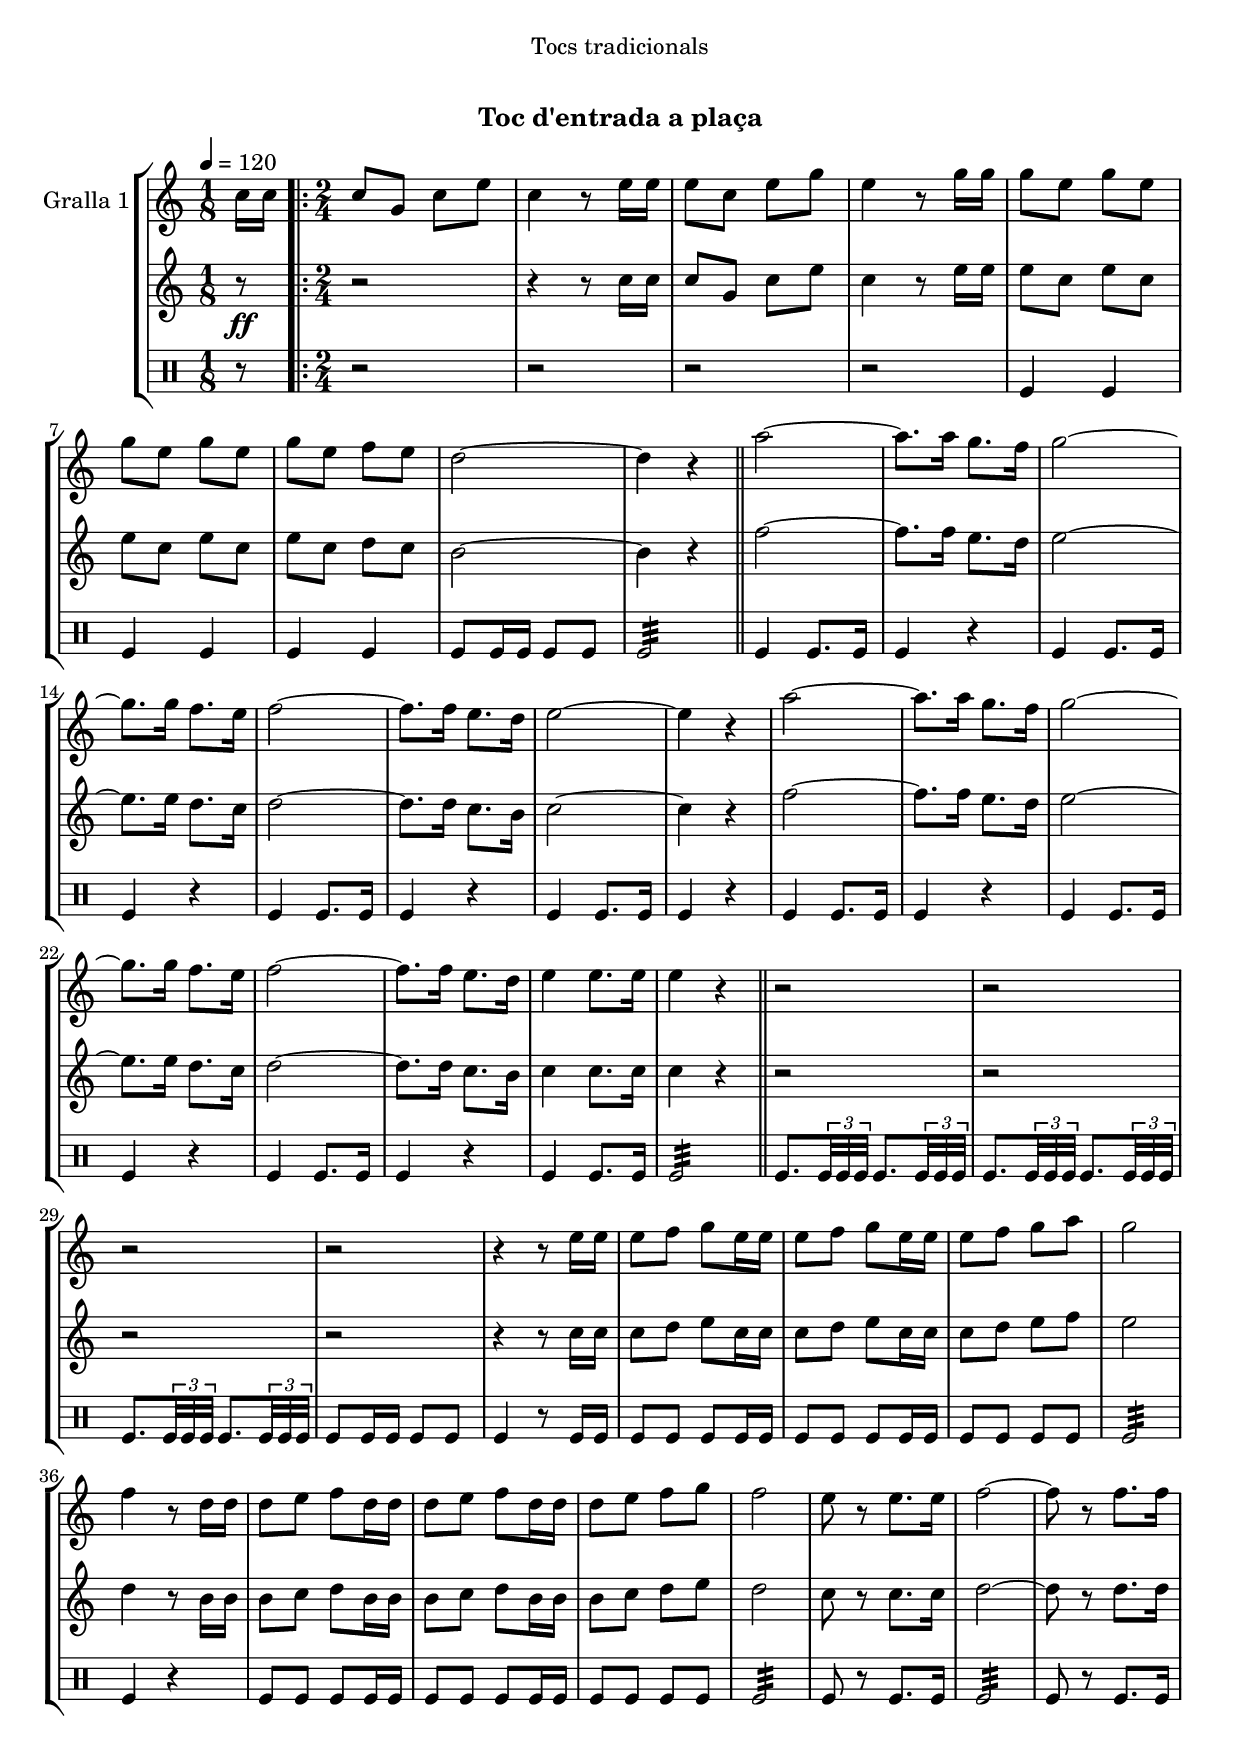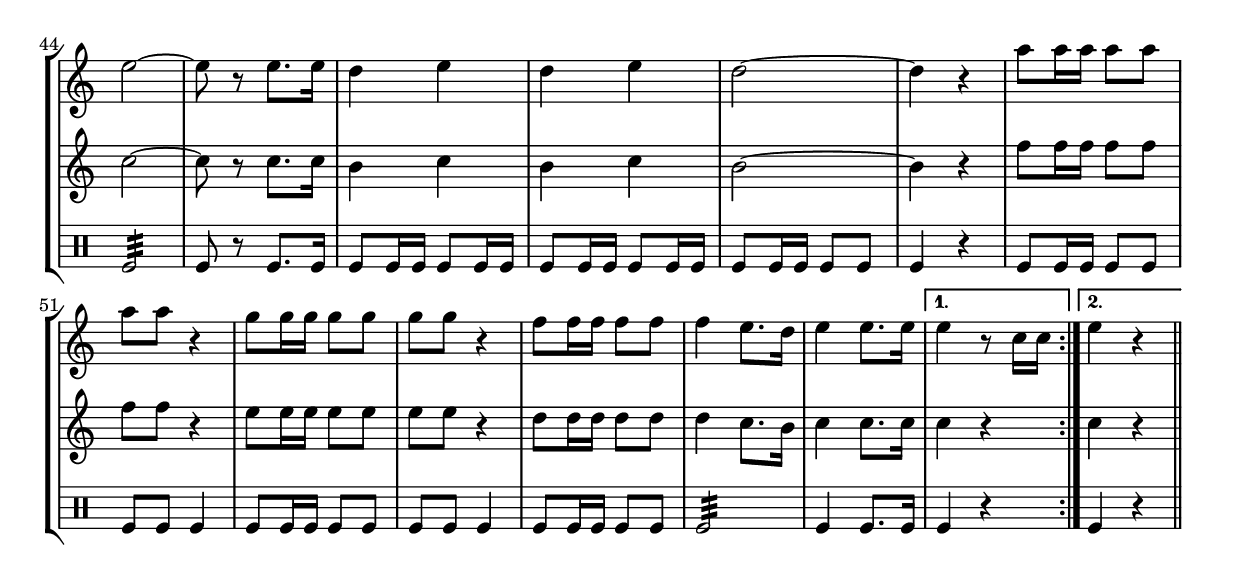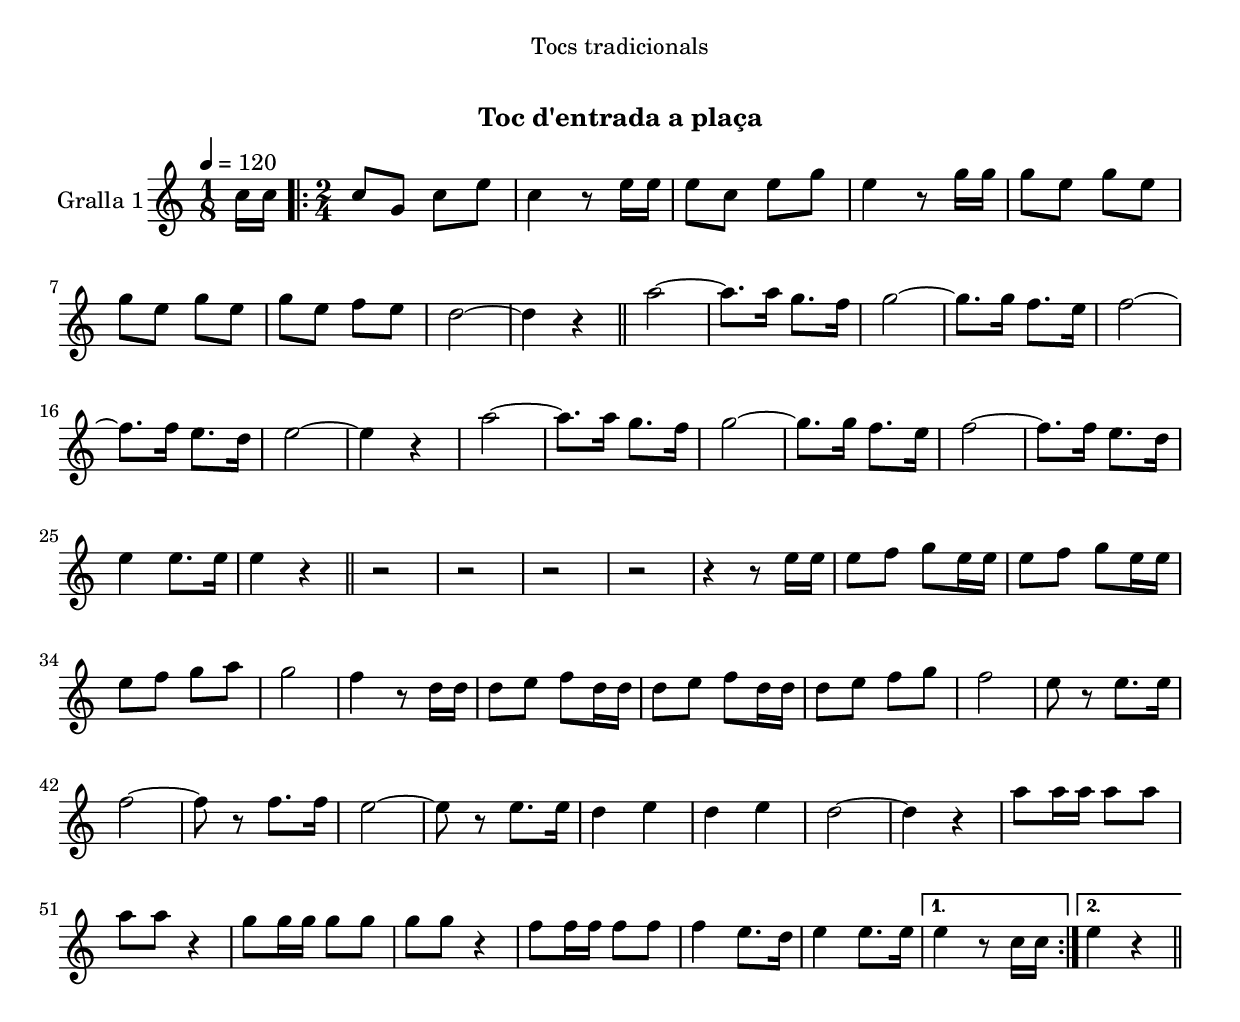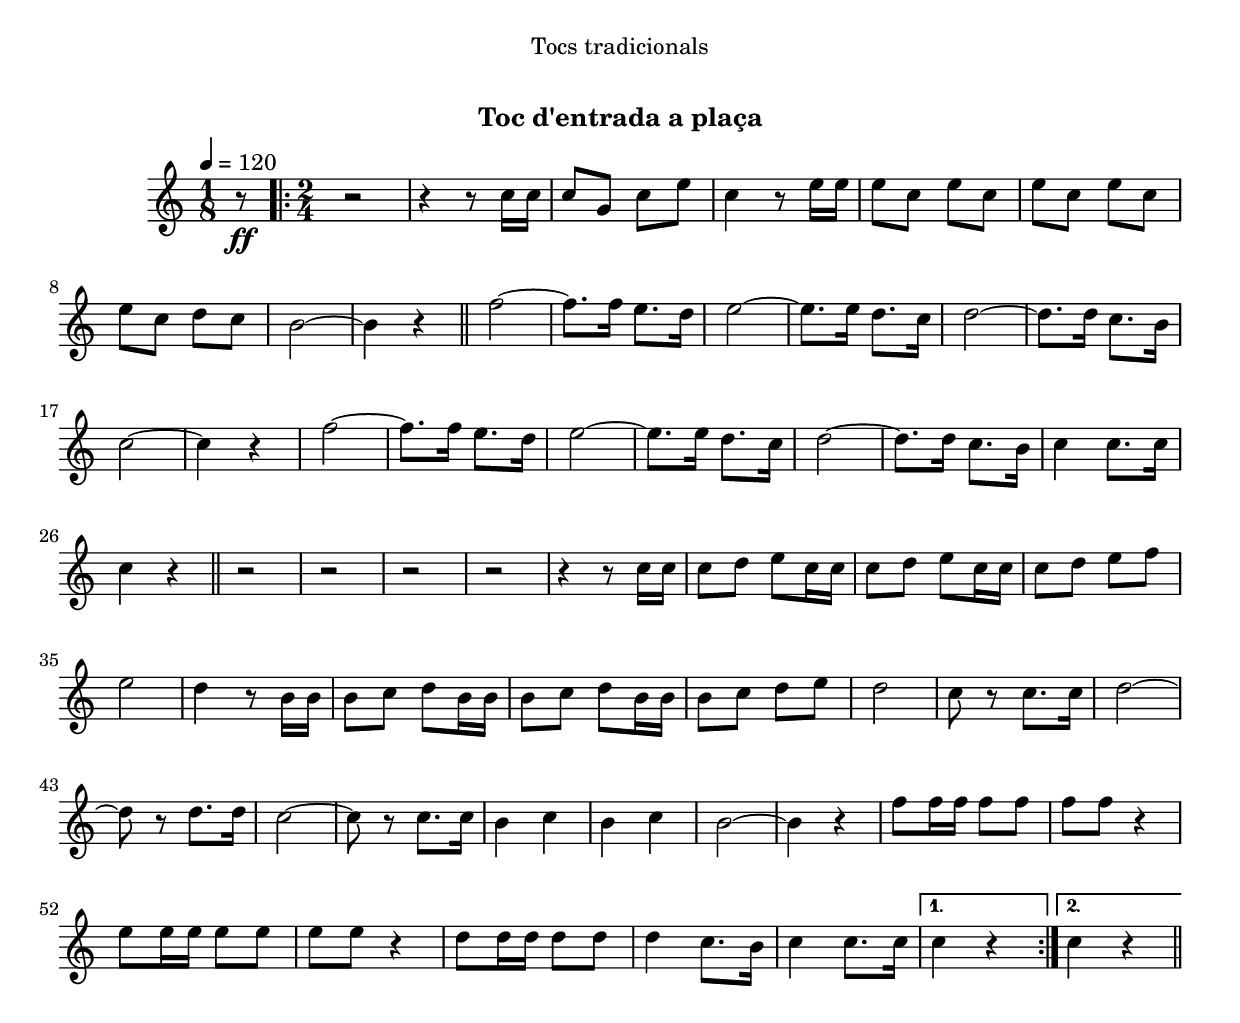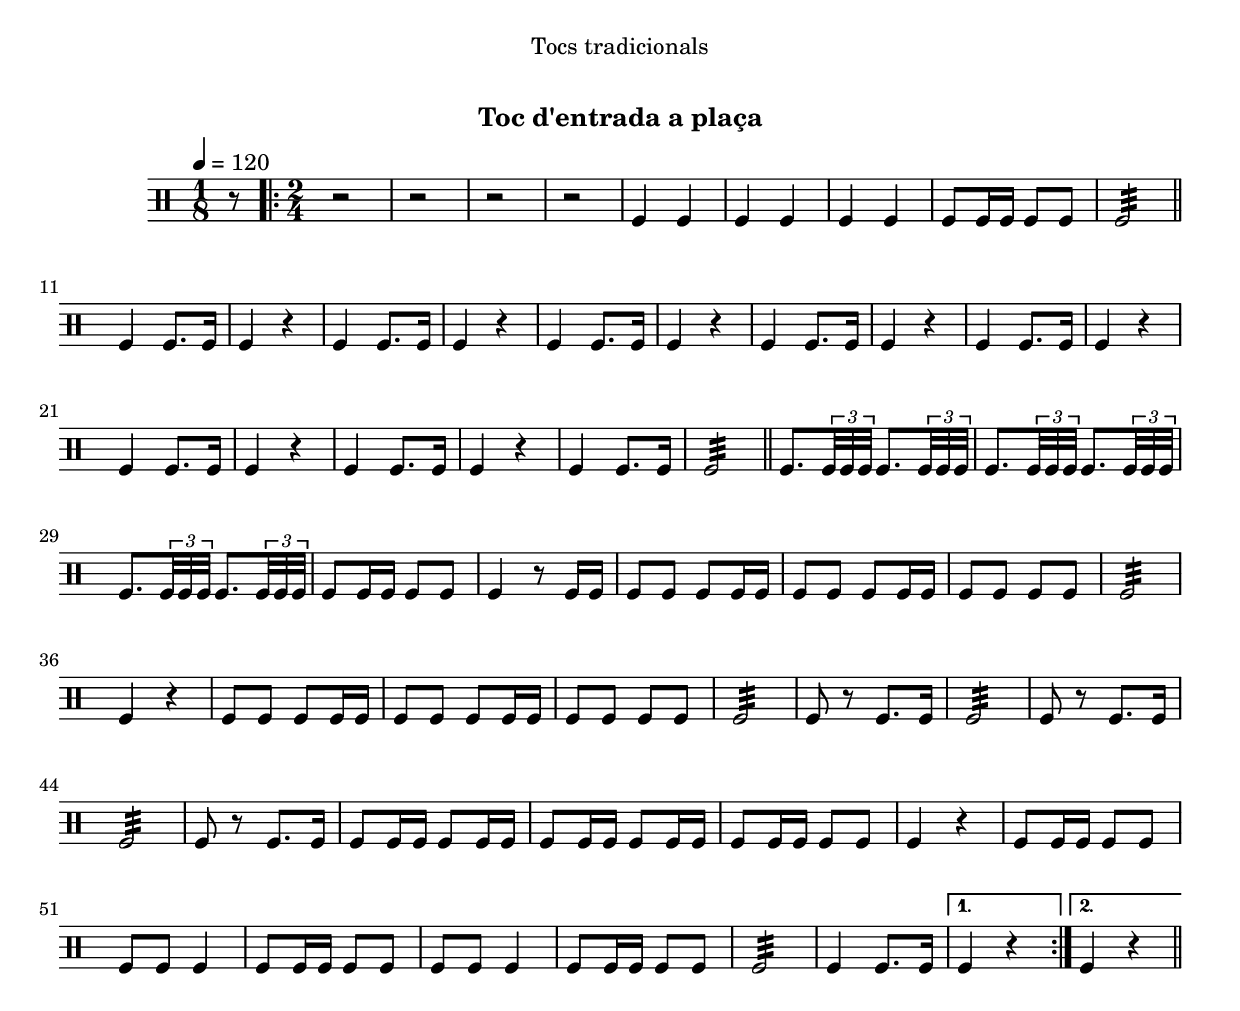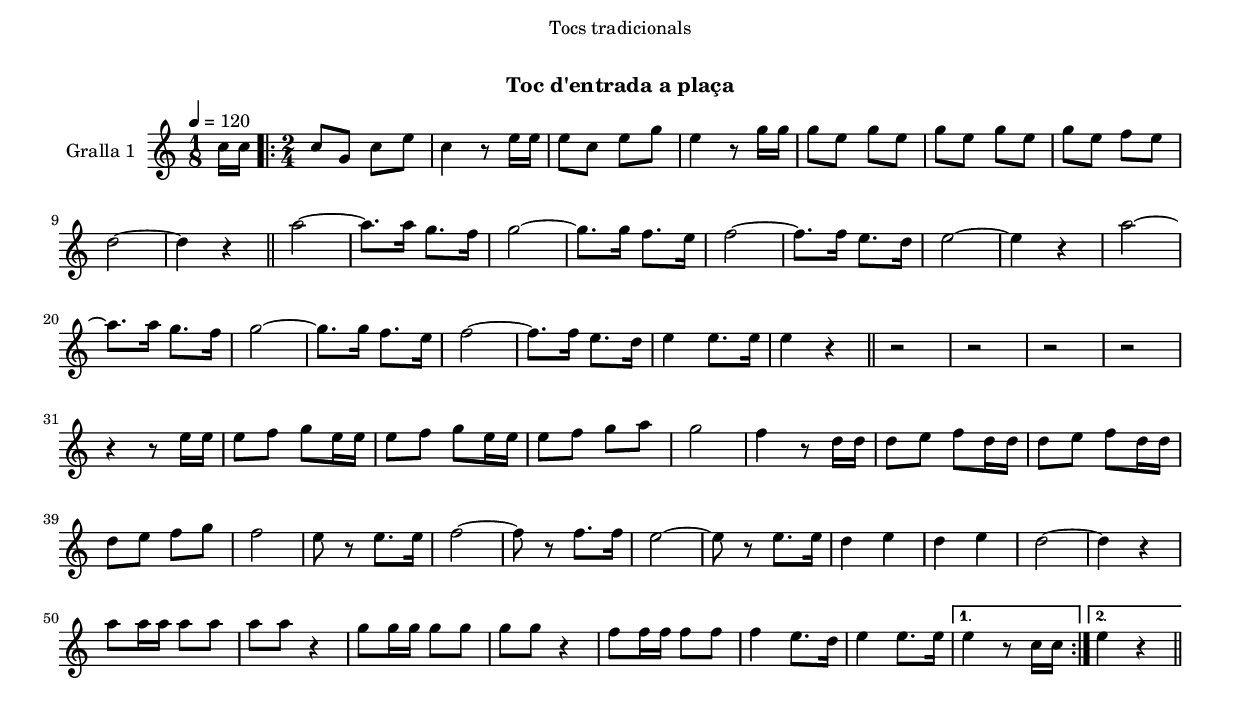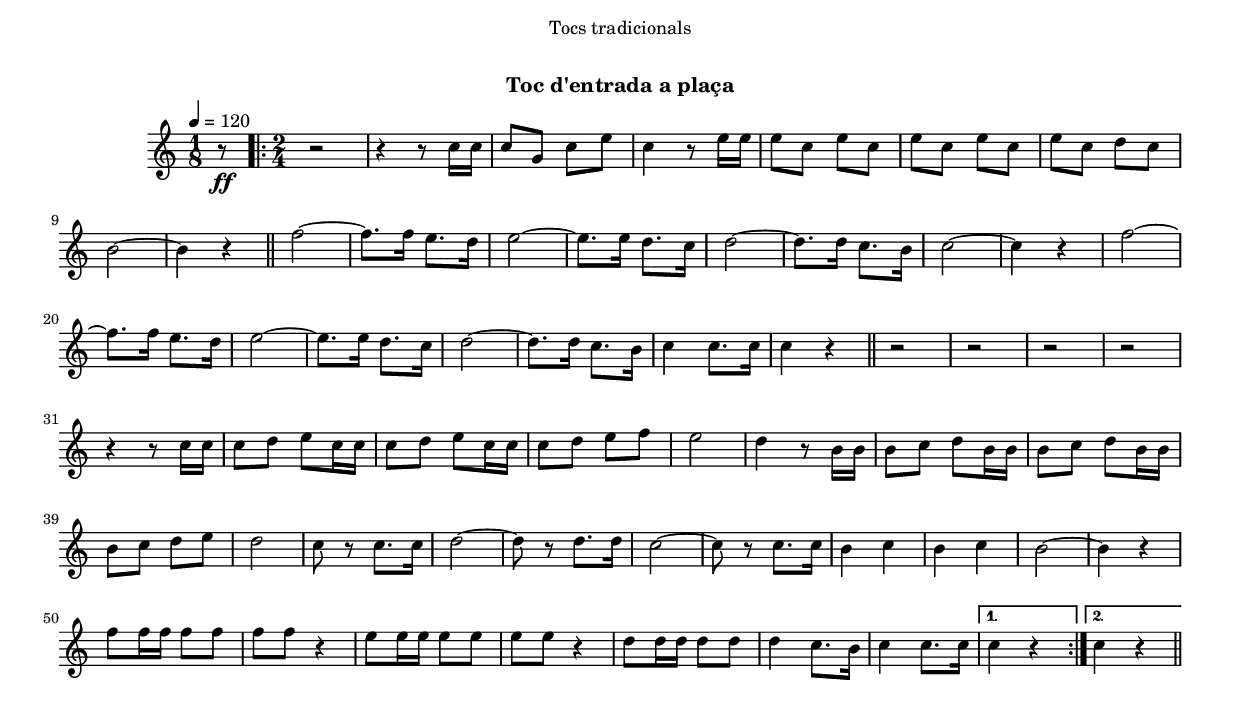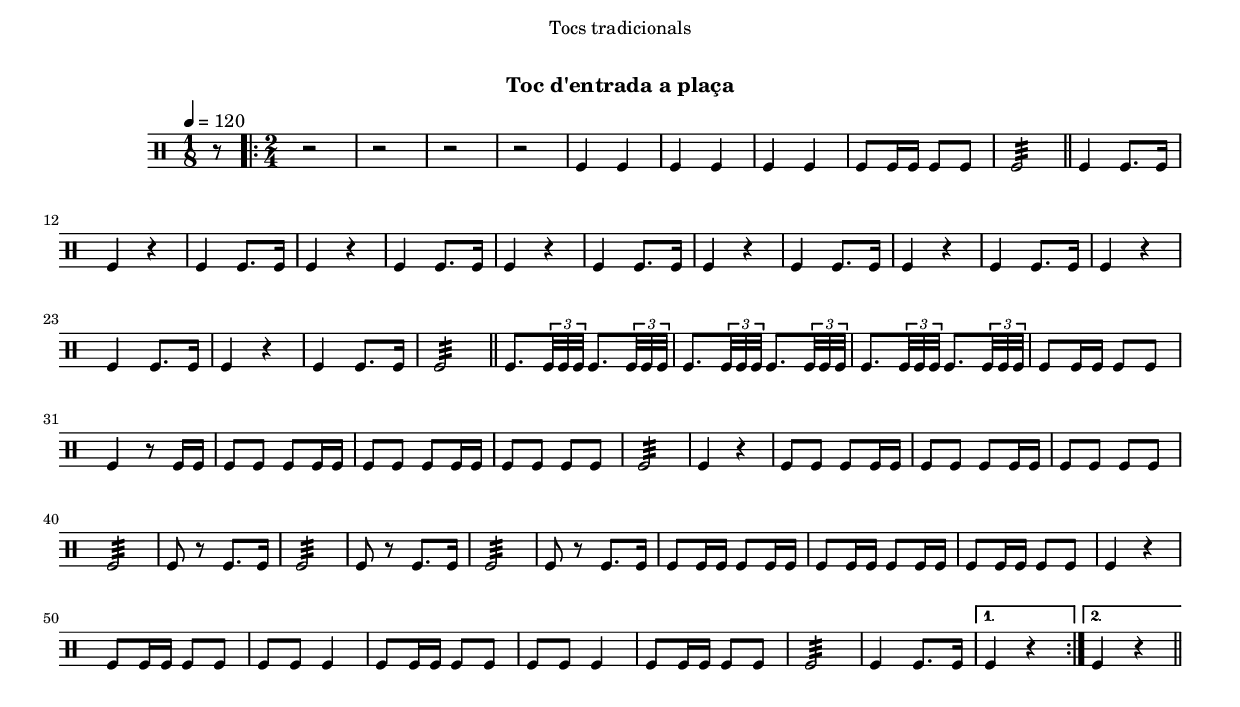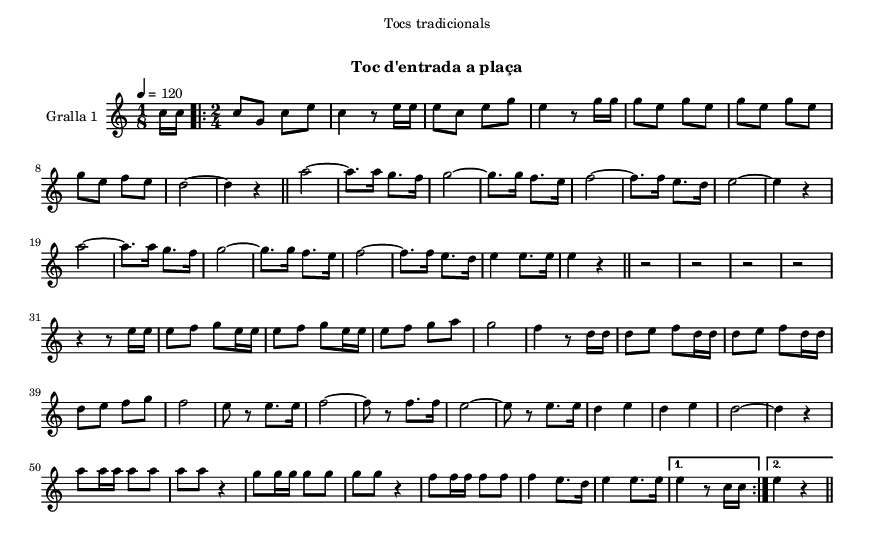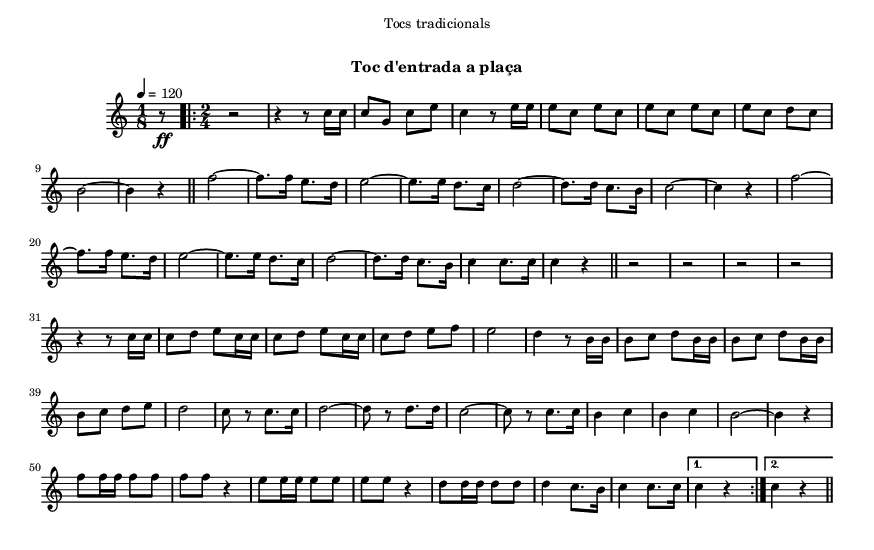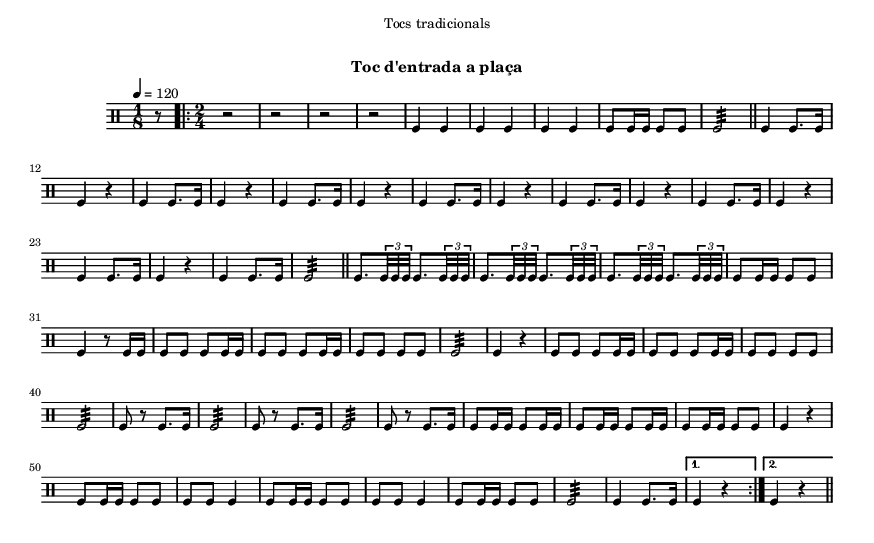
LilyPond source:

\version "2.16.0"

\header {
  dedication="Tocs tradicionals"
  title="  "
  subtitle="Toc d'entrada a plaça"
  subsubtitle=""
  poet=""
  meter=""
  piece=""
  composer=""
  arranger=""
  opus=""
  instrument=""
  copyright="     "
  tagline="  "
}

liniaroAa =
\relative c''
{
  \tempo 4=120
  \clef treble
  \key c \major
  \time 1/8
  c16 c  |
  \time 2/4   \repeat volta 2 { c8 g c e  |
  c4 r8 e16 e  |
  e8 c e g  |
  %05
  e4 r8 g16 g  |
  g8 e g e  |
  g8 e g e  |
  g8 e f e  |
  d2 ~  |
  %10
  d4 r  \bar "||"
  a'2 ~  |
  a8. a16 g8. f16  |
  g2 ~  |
  g8. g16 f8. e16  |
  %15
  f2 ~  |
  f8. f16 e8. d16  |
  e2 ~  |
  e4 r  |
  a2 ~  |
  %20
  a8. a16 g8. f16  |
  g2 ~  |
  g8. g16 f8. e16  |
  f2 ~  |
  f8. f16 e8. d16  |
  %25
  e4 e8. e16  |
  e4 r  \bar "||"
  r2  |
  r2  |
  r2  |
  %30
  r2  |
  r4 r8 e16 e  |
  e8 f g e16 e  |
  e8 f g e16 e  |
  e8 f g a  |
  %35
  g2  |
  f4 r8 d16 d  |
  d8 e f d16 d  |
  d8 e f d16 d  |
  d8 e f g  |
  %40
  f2  |
  e8 r e8. e16  |
  f2 ~  |
  f8 r f8. f16  |
  e2 ~  |
  %45
  e8 r e8. e16  |
  d4 e  |
  d4 e  |
  d2 ~  |
  d4 r  |
  %50
  a'8 a16 a a8 a  |
  a8 a r4  |
  g8 g16 g g8 g  |
  g8 g r4  |
  f8 f16 f f8 f  |
  %55
  f4 e8. d16  |
  e4 e8. e16 }
  \alternative { { e4 r8 c16 c }
  { e4 r } } \bar "||"
}

liniaroAb =
\relative c''
{
  \tempo 4=120
  \clef treble
  \key c \major
  \time 1/8
  r8 \ff  |
  \time 2/4   \repeat volta 2 { r2  |
  r4 r8 c16 c  |
  c8 g c e  |
  %05
  c4 r8 e16 e  |
  e8 c e c  |
  e8 c e c  |
  e8 c d c  |
  b2 ~  |
  %10
  b4 r  \bar "||"
  f'2 ~  |
  f8. f16 e8. d16  |
  e2 ~  |
  e8. e16 d8. c16  |
  %15
  d2 ~  |
  d8. d16 c8. b16  |
  c2 ~  |
  c4 r  |
  f2 ~  |
  %20
  f8. f16 e8. d16  |
  e2 ~  |
  e8. e16 d8. c16  |
  d2 ~  |
  d8. d16 c8. b16  |
  %25
  c4 c8. c16  |
  c4 r  \bar "||"
  r2  |
  r2  |
  r2  |
  %30
  r2  |
  r4 r8 c16 c  |
  c8 d e c16 c  |
  c8 d e c16 c  |
  c8 d e f  |
  %35
  e2  |
  d4 r8 b16 b  |
  b8 c d b16 b  |
  b8 c d b16 b  |
  b8 c d e  |
  %40
  d2  |
  c8 r c8. c16  |
  d2 ~  |
  d8 r d8. d16  |
  c2 ~  |
  %45
  c8 r c8. c16  |
  b4 c  |
  b4 c  |
  b2 ~  |
  b4 r  |
  %50
  f'8 f16 f f8 f  |
  f8 f r4  |
  e8 e16 e e8 e  |
  e8 e r4  |
  d8 d16 d d8 d  |
  %55
  d4 c8. b16  |
  c4 c8. c16 }
  \alternative { { c4 r }
  { c4 r } } \bar "||"
}

liniaroAc =
\drummode
{
  \tempo 4=120
  \time 1/8
  r8  |
  \time 2/4   \repeat volta 2 { r2  |
  r2  |
  r2  |
  %05
  r2  |
  tomfl4 tomfl  |
  tomfl4 tomfl  |
  tomfl4 tomfl  |
  tomfl8 tomfl16 tomfl tomfl8 tomfl  |
  %10
  tomfl2:32  \bar "||"
  tomfl4 tomfl8. tomfl16  |
  tomfl4 r  |
  tomfl4 tomfl8. tomfl16  |
  tomfl4 r  |
  %15
  tomfl4 tomfl8. tomfl16  |
  tomfl4 r  |
  tomfl4 tomfl8. tomfl16  |
  tomfl4 r  |
  tomfl4 tomfl8. tomfl16  |
  %20
  tomfl4 r  |
  tomfl4 tomfl8. tomfl16  |
  tomfl4 r  |
  tomfl4 tomfl8. tomfl16  |
  tomfl4 r  |
  %25
  tomfl4 tomfl8. tomfl16  |
  tomfl2:32  \bar "||"
  tomfl8. \times 2/3 { tomfl32 tomfl tomfl } tomfl8. \times 2/3 { tomfl32 tomfl tomfl }  |
  tomfl8. \times 2/3 { tomfl32 tomfl tomfl } tomfl8. \times 2/3 { tomfl32 tomfl tomfl }  |
  tomfl8. \times 2/3 { tomfl32 tomfl tomfl } tomfl8. \times 2/3 { tomfl32 tomfl tomfl }  |
  %30
  tomfl8 tomfl16 tomfl tomfl8 tomfl  |
  tomfl4 r8 tomfl16 tomfl  |
  tomfl8 tomfl tomfl tomfl16 tomfl  |
  tomfl8 tomfl tomfl tomfl16 tomfl  |
  tomfl8 tomfl tomfl tomfl  |
  %35
  tomfl2:32  |
  tomfl4 r4  | % troigo!
  tomfl8 tomfl tomfl tomfl16 tomfl  |
  tomfl8 tomfl tomfl tomfl16 tomfl  |
  tomfl8 tomfl tomfl tomfl  |
  %40
  tomfl2:32  |
  tomfl8 r tomfl8. tomfl16  |
  tomfl2:32  |
  tomfl8 r tomfl8. tomfl16  |
  tomfl2:32  |
  %45
  tomfl8 r tomfl8. tomfl16  |
  tomfl8 tomfl16 tomfl tomfl8 tomfl16 tomfl  |
  tomfl8 tomfl16 tomfl tomfl8 tomfl16 tomfl  |
  tomfl8 tomfl16 tomfl tomfl8 tomfl  |
  tomfl4 r  |
  %50
  tomfl8 tomfl16 tomfl tomfl8 tomfl  |
  tomfl8 tomfl tomfl4  |
  tomfl8 tomfl16 tomfl tomfl8 tomfl  |
  tomfl8 tomfl tomfl4  |
  tomfl8 tomfl16 tomfl tomfl8 tomfl  |
  %55
  tomfl2:32  |
  tomfl4 tomfl8. tomfl16 }
  \alternative { { tomfl4 r }
  { tomfl4 r } } \bar "||"
}

\book {

\paper {
  print-page-number = false
  #(set-paper-size "a4")
  #(layout-set-staff-size 20)
}

\bookpart {
  \score {
    \new StaffGroup {
      \override Score.RehearsalMark #'self-alignment-X = #LEFT
      <<
        \new Staff \with {instrumentName = #"Gralla 1" } \liniaroAa
        \new Staff \with {instrumentName = #"" } \liniaroAb
        \new DrumStaff \with {instrumentName = #"" } \liniaroAc
      >>
    }
    \layout {}
  }\score { \unfoldRepeats
    \new StaffGroup {
      \override Score.RehearsalMark #'self-alignment-X = #LEFT
      <<
        \new Staff \with {instrumentName = #"Gralla 1" } \liniaroAa
        \new Staff \with {instrumentName = #"" } \liniaroAb
        \new DrumStaff \with {instrumentName = #"" } \liniaroAc
      >>
    }
    \midi {}
  }
}

\bookpart {
  \header {}
  \score {
    \new StaffGroup {
      \override Score.RehearsalMark #'self-alignment-X = #LEFT
      <<
        \new Staff \with {instrumentName = #"Gralla 1" } \liniaroAa
      >>
    }
    \layout {}
  }\score { \unfoldRepeats
    \new StaffGroup {
      \override Score.RehearsalMark #'self-alignment-X = #LEFT
      <<
        \new Staff \with {instrumentName = #"Gralla 1" } \liniaroAa
      >>
    }
    \midi {}
  }
}

\bookpart {
  \header {}
  \score {
    \new StaffGroup {
      \override Score.RehearsalMark #'self-alignment-X = #LEFT
      <<
        \new Staff \with {instrumentName = #"" } \liniaroAb
      >>
    }
    \layout {}
  }\score { \unfoldRepeats
    \new StaffGroup {
      \override Score.RehearsalMark #'self-alignment-X = #LEFT
      <<
        \new Staff \with {instrumentName = #"" } \liniaroAb
      >>
    }
    \midi {}
  }
}

\bookpart {
  \header {}
  \score {
    \new StaffGroup {
      \override Score.RehearsalMark #'self-alignment-X = #LEFT
      <<
        \new DrumStaff \with {instrumentName = #"" } \liniaroAc
      >>
    }
    \layout {}
  }\score { \unfoldRepeats
    \new StaffGroup {
      \override Score.RehearsalMark #'self-alignment-X = #LEFT
      <<
        \new DrumStaff \with {instrumentName = #"" } \liniaroAc
      >>
    }
    \midi {}
  }
}

}

\book {

\paper {
  print-page-number = false
  #(set-paper-size "a5landscape")
  #(layout-set-staff-size 16)
}

\bookpart {
  \header {}
  \score {
    \new StaffGroup {
      \override Score.RehearsalMark #'self-alignment-X = #LEFT
      <<
        \new Staff \with {instrumentName = #"Gralla 1" } \liniaroAa
      >>
    }
    \layout {}
  }
}

\bookpart {
  \header {}
  \score {
    \new StaffGroup {
      \override Score.RehearsalMark #'self-alignment-X = #LEFT
      <<
        \new Staff \with {instrumentName = #"" } \liniaroAb
      >>
    }
    \layout {}
  }
}

\bookpart {
  \header {}
  \score {
    \new StaffGroup {
      \override Score.RehearsalMark #'self-alignment-X = #LEFT
      <<
        \new DrumStaff \with {instrumentName = #"" } \liniaroAc
      >>
    }
    \layout {}
  }
}

}

\book {

\paper {
  print-page-number = false
  #(set-paper-size "a6landscape")
  #(layout-set-staff-size 12)
}

\bookpart {
  \header {}
  \score {
    \new StaffGroup {
      \override Score.RehearsalMark #'self-alignment-X = #LEFT
      <<
        \new Staff \with {instrumentName = #"Gralla 1" } \liniaroAa
      >>
    }
    \layout {}
  }
}

\bookpart {
  \header {}
  \score {
    \new StaffGroup {
      \override Score.RehearsalMark #'self-alignment-X = #LEFT
      <<
        \new Staff \with {instrumentName = #"" } \liniaroAb
      >>
    }
    \layout {}
  }
}

\bookpart {
  \header {}
  \score {
    \new StaffGroup {
      \override Score.RehearsalMark #'self-alignment-X = #LEFT
      <<
        \new DrumStaff \with {instrumentName = #"" } \liniaroAc
      >>
    }
    \layout {}
  }
}

}

